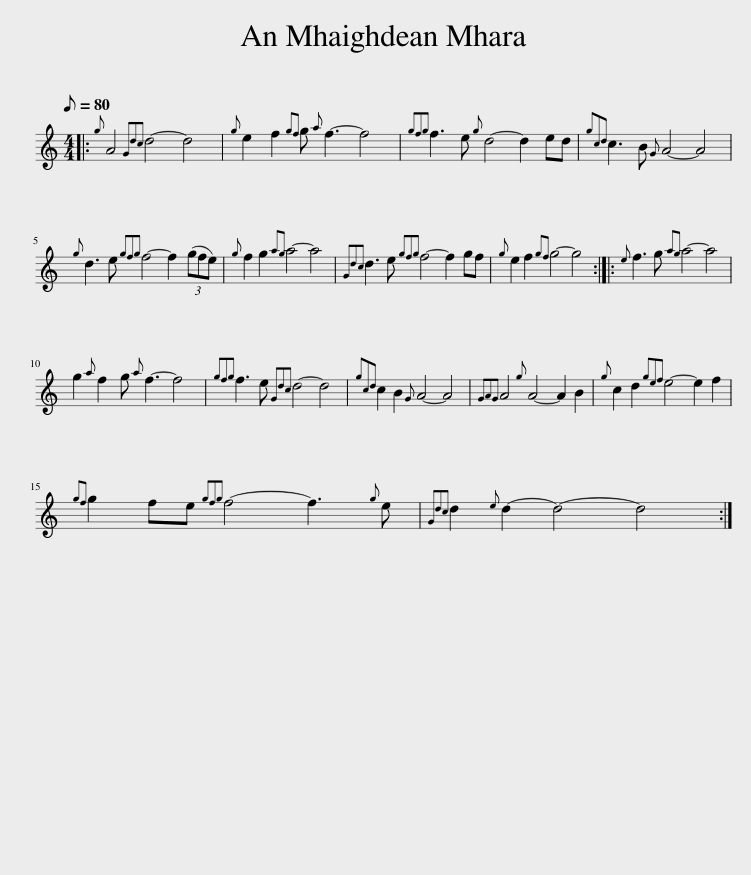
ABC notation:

X:1
L:1/8
Q:1/8=80
M:4/4
I:linebreak $
K:C
V:1 treble
V:1
|:{g} A4{Gdc} d4- d4 |{g} e2 f2{gf} g{a} f3- f4 |{gfg} f3 e{g} d4- d2 ed |{gcd} c3 B{G} A4- A4 |${g} d3 e{gfg} f4- f2 (3(gfe) | %5
{g} f2 g2{ag} a4- a4 |{Gdc} d3 e{gfg} f4- f2 gf |{g} e2 f2{gf} g4- g4 ::{e} f3 g{ag} a4- a4 |$ g2{a} f2 g{a} f3- f4 | %10
{gfg} f3 e{Gdc} d4- d4 |{gcd} c2 B2{G} A4- A4 |{GAG} A4{g} A4- A2 B2 |{g} c2 d2{gef} e4- e2 f2 |${gf} g2 fe{gfg} f4- f3{g} e | %15
{Gdc} d2{e} d2- d4- d4 :| %16
